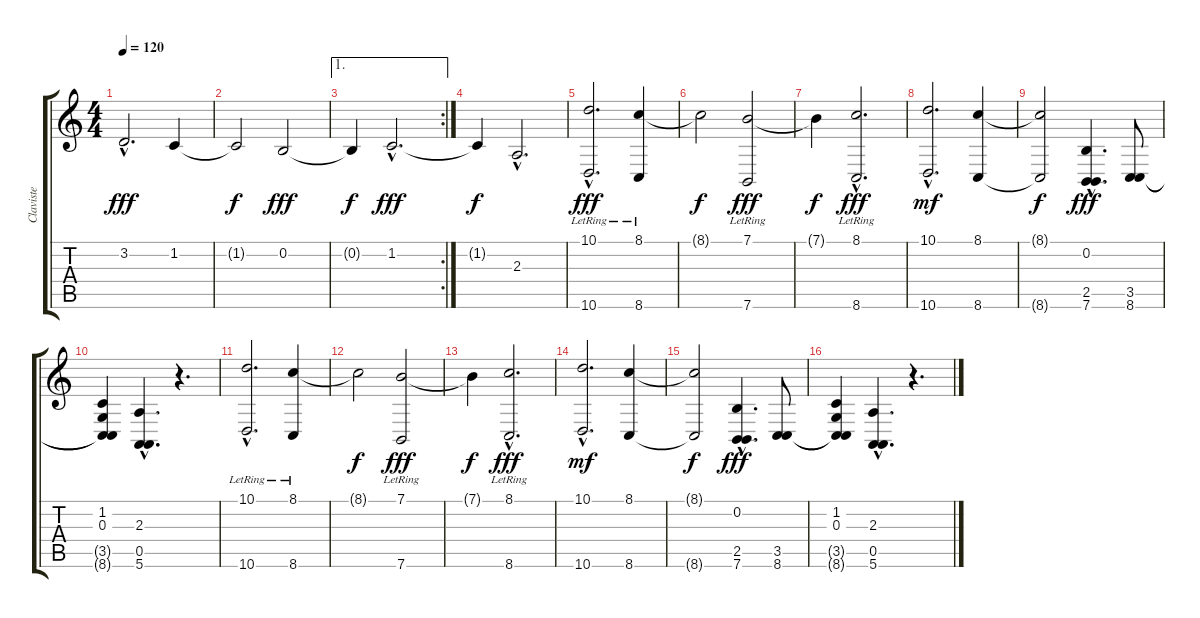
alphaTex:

\track ("Claviste" "Claviste") {instrument stringensemble1}
\staff {score tabs}
\tuning (E4 B3 G3 D3 A2 E2) {hide}
\ts (4 4)
\tempo 120
\clef g2
\ks c
3.2{hac}.2{d dy fff instrument stringensemble1} 1.2.4 |
1.2{t}.2{dy f} 0.2.2{dy fff} |
\ae 1
\rc 2
0.2{t}.4{dy f} 1.2{hac}.2{d dy fff} |
1.2{t}.4{dy f} 2.3{hac}.2{d} |
(10.1{hac} 10.6{hac lr}).2{d dy fff} (8.1 8.6{lr}).4 |
8.1{t}.2{dy f} (7.1 7.6{lr}).2{dy fff} |
7.1{t}.4{dy f} (8.1{hac} 8.6{hac lr}).2{d dy fff} |
(10.1{hac} 10.6{hac}).2{d dy mf} (8.1 8.6).4 |
(8.1{t} 8.6{t}).2{dy f} (0.2{hac} 2.5{hac} 7.6{hac}).4{d dy fff volume 16} (3.5 8.6).8 |
(1.2 0.3 3.5{t} 8.6{t}).4 (2.3{hac} 0.5{hac} 5.6{hac}).4{d} r.4{d} |
(10.1{hac} 10.6{hac lr}).2{d volume 10} (8.1 8.6{lr}).4 |
8.1{t}.2{dy f} (7.1 7.6{lr}).2{dy fff} |
7.1{t}.4{dy f} (8.1{hac} 8.6{hac lr}).2{d dy fff} |
(10.1{hac} 10.6{hac}).2{d dy mf} (8.1 8.6).4 |
(8.1{t} 8.6{t}).2{dy f} (0.2{hac} 2.5{hac} 7.6{hac}).4{d dy fff volume 16} (3.5 8.6).8 |
(1.2 0.3 3.5{t} 8.6{t}).4 (2.3{hac} 0.5{hac} 5.6{hac}).4{d} r.4{d}
